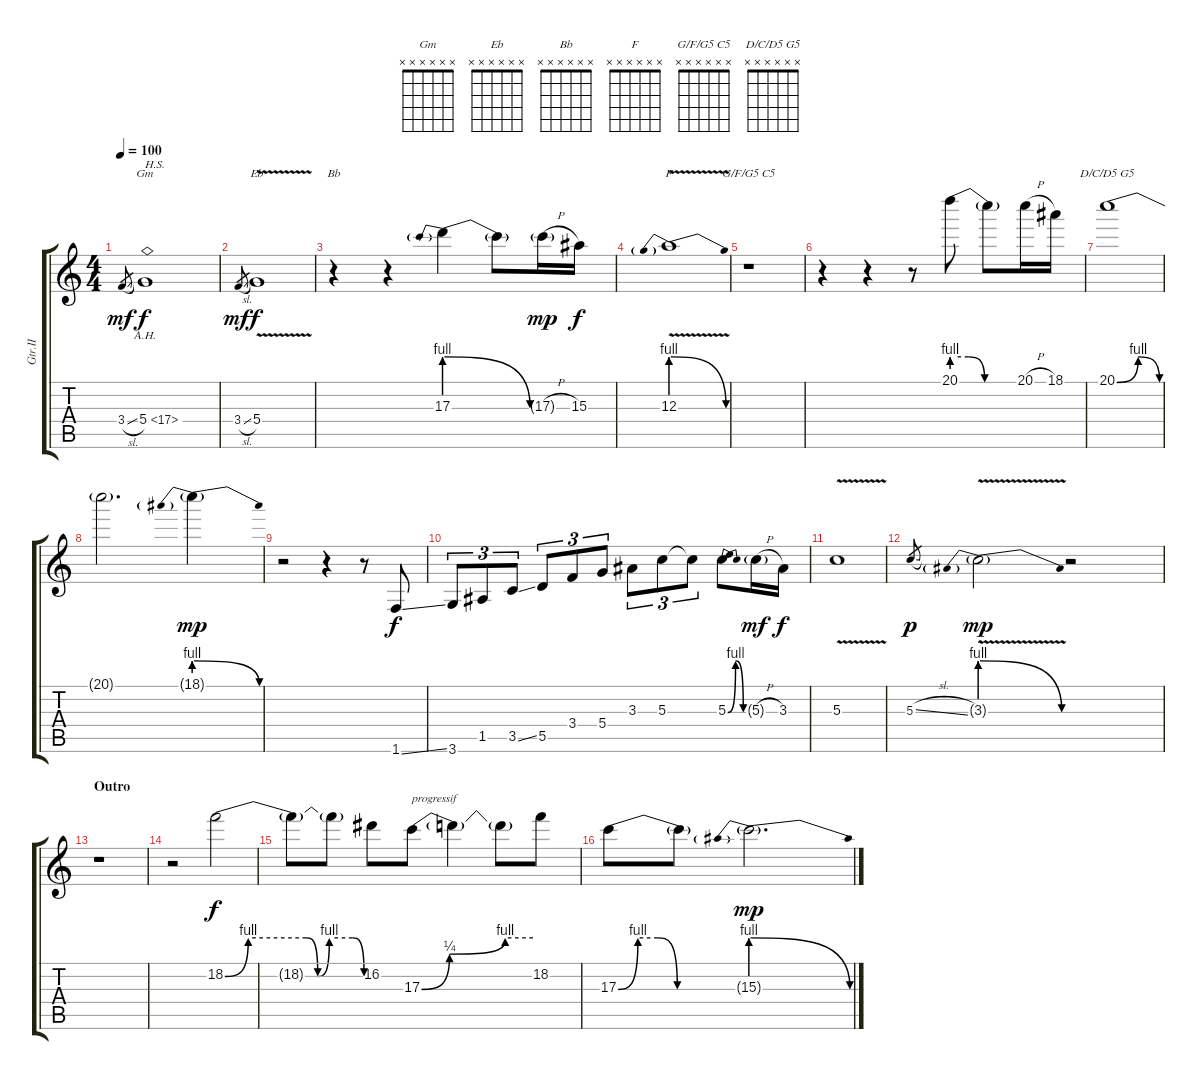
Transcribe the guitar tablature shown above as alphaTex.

\track ("Gtr.II" "Gtr.II") {instrument overdrivenguitar}
\staff {score tabs}
\tuning (E4 B3 G3 D3 A2 E2) {hide}
\chord ("Gm" x x x x x x)
\chord ("Eb" x x x x x x)
\chord ("Bb" x x x x x x)
\chord ("F" x x x x x x)
\chord ("G/F/G5 C5" x x x x x x)
\chord ("D/C/D5 G5" x x x x x x)
\ts (4 4)
\tempo 100
\clef g2
\ks c
3.4{sl}.8{gr dy mf} 5.4{ah 12}.1{ch "Gm" txt "H.S." dy f} |
3.4{sl}.8{gr dy mf} 5.4{v}.1{ch "Eb" dy f} |
r.4{ch "Bb"} r.4 17.3{be (prebendrelease 0 4 60 0)}.4 17.3{t}.8 17.3{h g}.16{dy mp} 15.3.16{dy f} |
12.3{be (prebendrelease 0 4 60 0) v}.1{ch "F"} |
r.1{ch "G/F/G5 C5"} |
r.4 r.4 r.8 20.1{be (custom 0 4 15 4 30 0 60 0)}.8 20.1{t}.8 20.1{h}.16 18.1.16 |
20.1{be (bendrelease 0 0 5 4 55 4 60 0)}.1{ch "D/C/D5 G5"} |
20.1{t}.2{d} 18.1{be (prebendrelease 0 4 60 0) g}.4{dy mp} |
r.2 r.4 r.8 1.6{ss}.8{dy f} |
3.6.8{tu (3 2)} 1.5.8{tu (3 2)} 3.5{ss}.8{tu (3 2)} 5.5.8{tu (3 2)} 3.4.8{tu (3 2)} 5.4.8{tu (3 2)} 3.3.8{tu (3 2)} 5.3.8{tu (3 2)} 5.3{t}.8{tu (3 2)} 5.3{be (bendrelease 0 0 15 4 30 4 60 0)}.8 5.3{h g}.16{dy mf} 3.3.16{dy f} |
5.3{v}.1 |
5.3{sl}.8{gr dy p} 3.3{be (prebendrelease 0 4 60 0) v g}.2{dy mp} r.2 |
\section ("" "Outro")
r.1{volume 12} |
r.2 18.2{be (custom 0 0 10 4 35 4 40 0 45 4 55 4 60 0)}.2{dy f} |
18.2{t}.8 18.2{t}.8 16.2.8 17.3{be (custom 0 0 15 1 45 4 60 4)}.8{txt "progressif"} 17.3{t}.4 17.3{t}.8 18.2.8 |
17.3{be (custom 0 0 10 4 20 4 30 0 60 0)}.8 17.3{t}.8 15.3{be (prebendrelease 0 4 60 0) g}.2{d dy mp}
